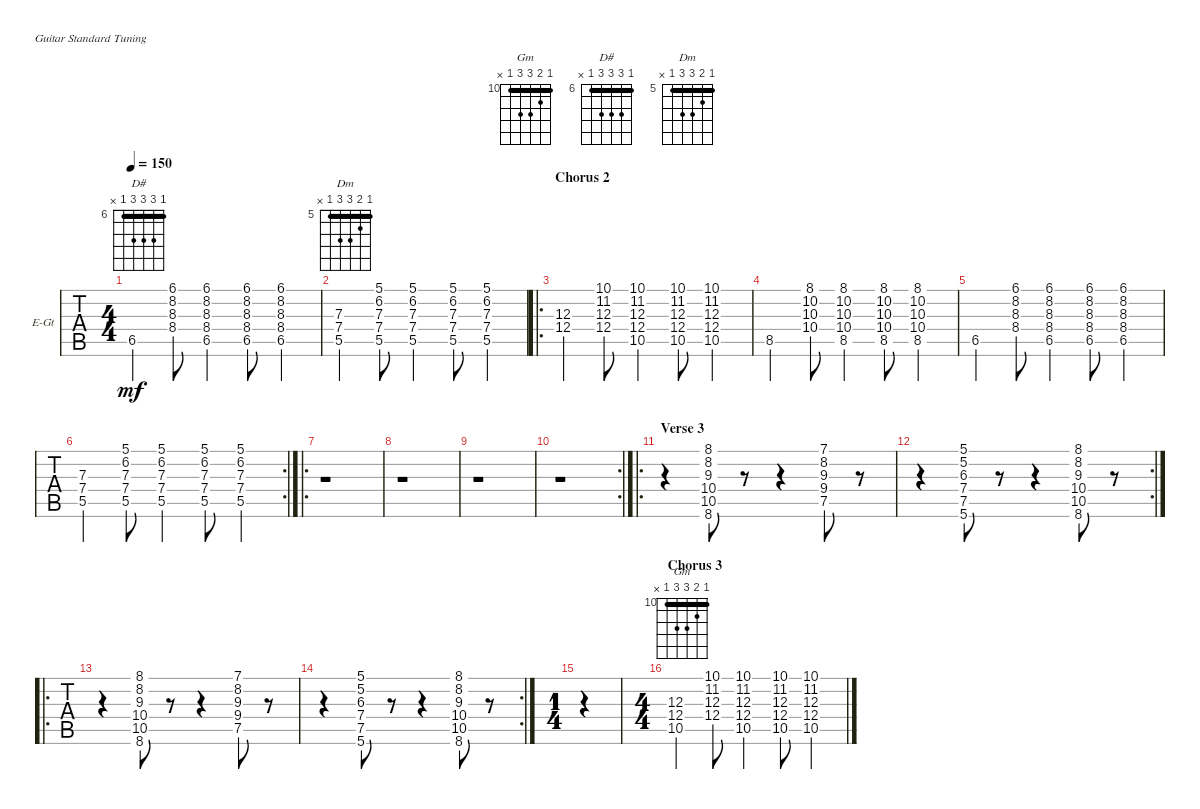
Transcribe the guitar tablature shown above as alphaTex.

\defaultSystemsLayout 4
\bracketExtendMode groupsimilarinstruments
\firstSystemTrackNameOrientation horizontal
\otherSystemsTrackNameOrientation horizontal
\chordDiagramsInScore
\track ("Guitar" "E-Gt") {instrument distortionguitar}
\staff {tabs}
\tuning (E4 B3 G3 D3 A2 E2)
\chord ("Gm" 10 11 12 12 10 x) {firstfret 10 barre 10}
\chord ("D#" 6 8 8 8 6 x) {firstfret 6 barre 6}
\chord ("Dm" 5 6 7 7 5 x) {firstfret 5 barre 5}
\ts (4 4)
\tempo 150
\clef g2
\ks c
6.5.4{ch "D#" dy mf} (8.4 8.3 8.2 6.1).8 (6.5 8.4 8.3 8.2 6.1).4 (6.5 8.4 8.3 8.2 6.1).8 (6.5 8.4 8.3 8.2 6.1).4 |
(5.5 7.4 7.3).4{ch "Dm"} (5.5 7.4 7.3 6.2 5.1).8 (5.5 7.4 7.3 6.2 5.1).4 (5.5 7.4 7.3 6.2 5.1).8 (5.5 7.4 7.3 6.2 5.1).4 |
\ro
\section ("" "Chorus 2")
(12.4 12.3).4 (10.1 11.2 12.3 12.4).8 (10.1 11.2 12.3 12.4 10.5).4 (10.1 11.2 12.3 12.4 10.5).8 (10.1 11.2 12.3 12.4 10.5).4 |
8.5.4 (8.1 10.2 10.3 10.4).8 (8.1 10.2 10.3 10.4 8.5).4 (8.1 10.2 10.3 10.4 8.5).8 (8.1 10.2 10.3 10.4 8.5).4 |
6.5.4 (8.4 8.3 8.2 6.1).8 (6.5 8.4 8.3 8.2 6.1).4 (6.5 8.4 8.3 8.2 6.1).8 (6.5 8.4 8.3 8.2 6.1).4 |
\rc 2
(5.5 7.4 7.3).4 (5.5 7.4 7.3 6.2 5.1).8 (5.5 7.4 7.3 6.2 5.1).4 (5.5 7.4 7.3 6.2 5.1).8 (5.5 7.4 7.3 6.2 5.1).4 |
\ro
r.1 |
r.1 |
r.1 |
\rc 2
r.1 |
\ro
\section ("" "Verse 3")
r.4 (8.6 10.5 10.4 9.3 8.2 8.1).8 r.8 r.4 (7.5 9.4 9.3 8.2 7.1).8 r.8 |
\rc 2
r.4 (5.6 7.5 7.4 6.3 5.2 5.1).8 r.8 r.4 (8.6 10.5 10.4 9.3 8.2 8.1).8 r.8 |
\ro
r.4 (8.6 10.5 10.4 9.3 8.2 8.1).8 r.8 r.4 (7.5 9.4 9.3 8.2 7.1).8 r.8 |
\rc 2
r.4 (5.6 7.5 7.4 6.3 5.2 5.1).8 r.8 r.4 (8.6 10.5 10.4 9.3 8.2 8.1).8 r.8 |
\ts (1 4)
r.4 |
\ts (4 4)
\section ("" "Chorus 3")
(10.5 12.4 12.3).4{ch "Gm"} (10.1 11.2 12.3 12.4).8 (10.1 11.2 12.3 12.4 10.5).4 (10.1 11.2 12.3 12.4 10.5).8 (10.1 11.2 12.3 12.4 10.5).4
